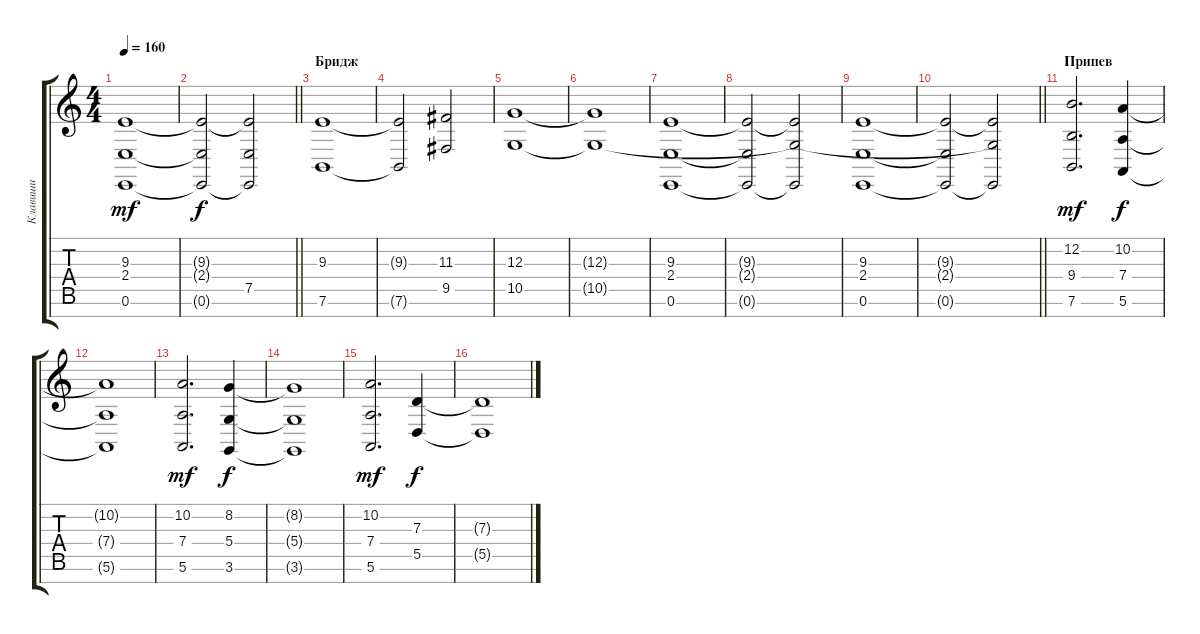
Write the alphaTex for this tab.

\track ("Клавиши" "Клавиши") {instrument stringensemble1}
\staff {score tabs}
\tuning (E4 B3 G3 D3 A2 E2 B1) {hide}
\ts (4 4)
\tempo 160
\clef g2
\ks c
(9.3 2.4 0.6).1{dy mf volume 8} |
\barLineRight lightlight
(9.3{t} 2.4{t} 0.6{t}).2{dy f} (9.3{t} 7.5{t} 0.6{t}).2{volume 16} |
\section ("" "Бридж")
(9.3 7.6).1{volume 11} |
(9.3{t} 7.6{t}).2 (11.3 9.5).2 |
(12.3 10.5).1 |
(12.3{t} 10.5{t}).1 |
(9.3 2.4 0.6).1{volume 8} |
(9.3{t} 2.4{t} 0.6{t}).2 (9.3{t} 10.5{t} 0.6{t}).2{volume 16} |
(9.3 2.4 0.6).1{volume 8} |
\barLineRight lightlight
(9.3{t} 2.4{t} 0.6{t}).2 (9.3{t} 10.5{t} 0.6{t}).2{volume 16} |
\section ("" "Припев")
(12.2 9.4 7.6).2{d dy mf volume 10} (10.2 7.4 5.6).4{dy f} |
(10.2{t} 7.4{t} 5.6{t}).1 |
(10.2 7.4 5.6).2{d dy mf} (8.2 5.4 3.6).4{dy f} |
(8.2{t} 5.4{t} 3.6{t}).1 |
(10.2 7.4 5.6).2{d dy mf} (7.3 5.5).4{dy f} |
(7.3{t} 5.5{t}).1
